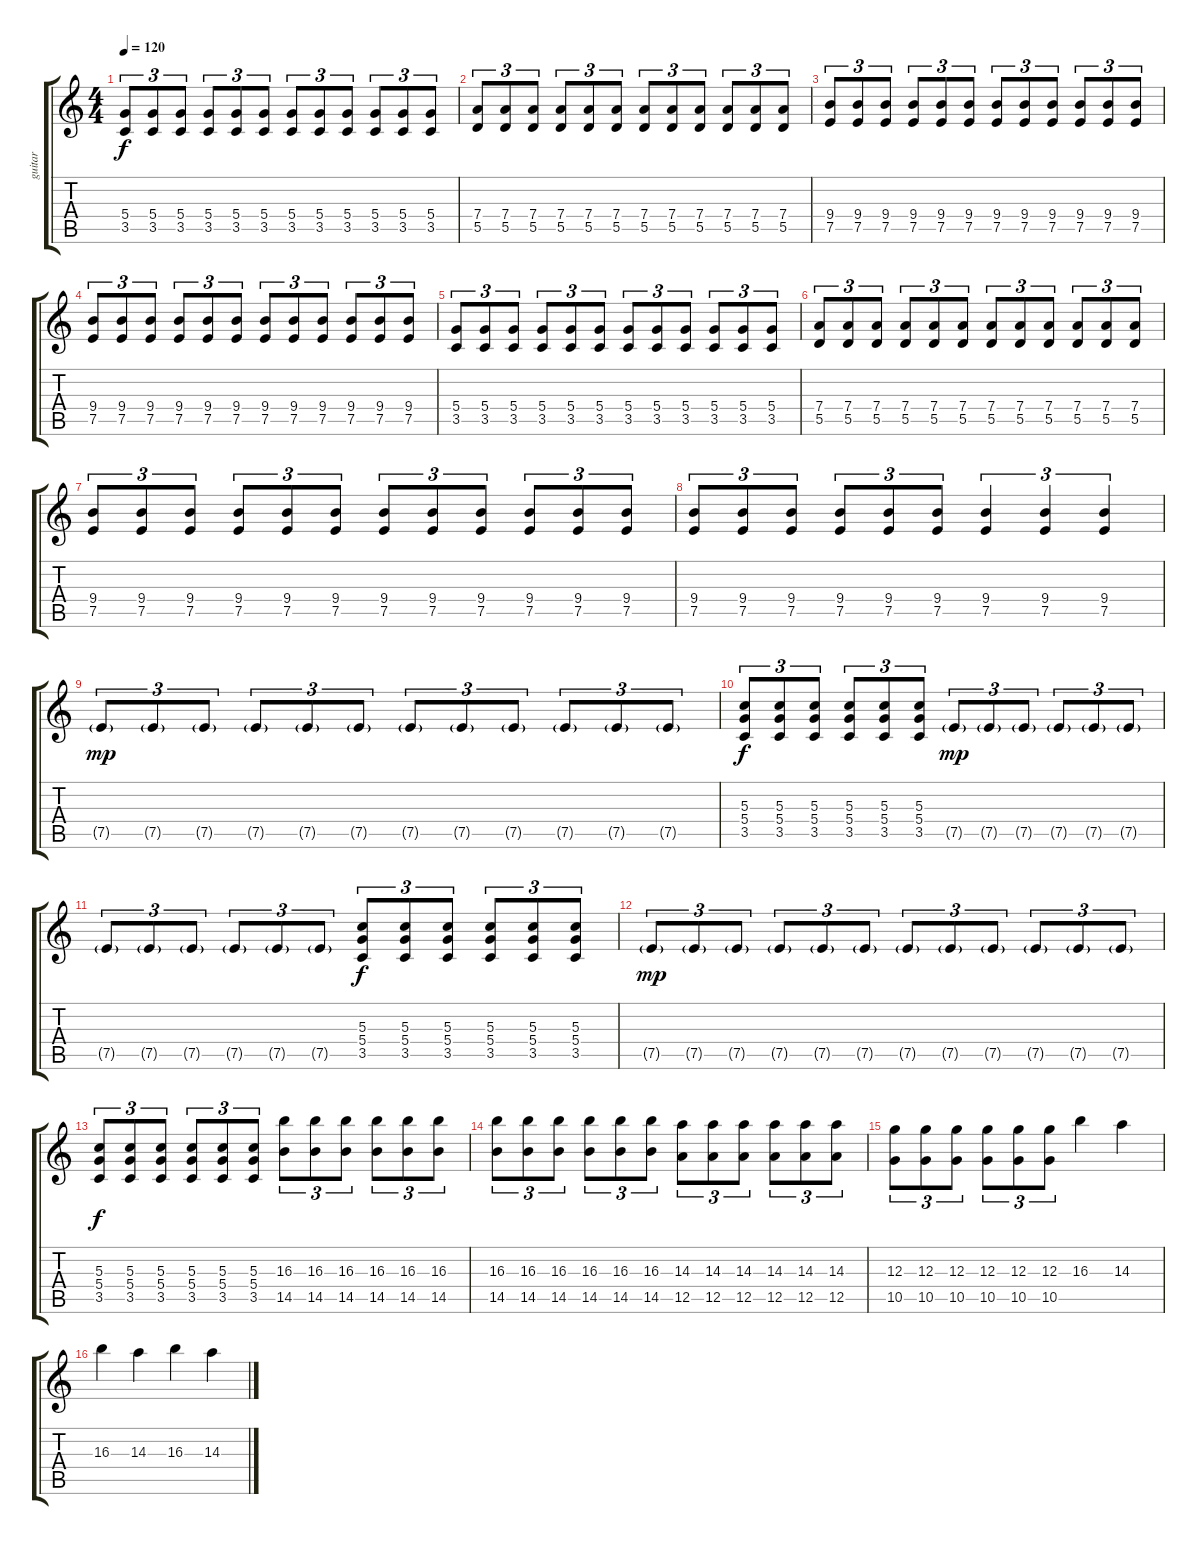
\track ("guitar" "guitar") {instrument acousticguitarsteel}
\staff {score tabs}
\tuning (E4 B3 G3 D3 A2 E2) {hide}
\ts (4 4)
\tempo 120
\clef g2
\ks c
(5.4 3.5).8{tu (3 2) dy f} (5.4 3.5).8{tu (3 2)} (5.4 3.5).8{tu (3 2)} (5.4 3.5).8{tu (3 2)} (5.4 3.5).8{tu (3 2)} (5.4 3.5).8{tu (3 2)} (5.4 3.5).8{tu (3 2)} (5.4 3.5).8{tu (3 2)} (5.4 3.5).8{tu (3 2)} (5.4 3.5).8{tu (3 2)} (5.4 3.5).8{tu (3 2)} (5.4 3.5).8{tu (3 2)} |
(7.4 5.5).8{tu (3 2)} (7.4 5.5).8{tu (3 2)} (7.4 5.5).8{tu (3 2)} (7.4 5.5).8{tu (3 2)} (7.4 5.5).8{tu (3 2)} (7.4 5.5).8{tu (3 2)} (7.4 5.5).8{tu (3 2)} (7.4 5.5).8{tu (3 2)} (7.4 5.5).8{tu (3 2)} (7.4 5.5).8{tu (3 2)} (7.4 5.5).8{tu (3 2)} (7.4 5.5).8{tu (3 2)} |
(9.4 7.5).8{tu (3 2)} (9.4 7.5).8{tu (3 2)} (9.4 7.5).8{tu (3 2)} (9.4 7.5).8{tu (3 2)} (9.4 7.5).8{tu (3 2)} (9.4 7.5).8{tu (3 2)} (9.4 7.5).8{tu (3 2)} (9.4 7.5).8{tu (3 2)} (9.4 7.5).8{tu (3 2)} (9.4 7.5).8{tu (3 2)} (9.4 7.5).8{tu (3 2)} (9.4 7.5).8{tu (3 2)} |
(9.4 7.5).8{tu (3 2)} (9.4 7.5).8{tu (3 2)} (9.4 7.5).8{tu (3 2)} (9.4 7.5).8{tu (3 2)} (9.4 7.5).8{tu (3 2)} (9.4 7.5).8{tu (3 2)} (9.4 7.5).8{tu (3 2)} (9.4 7.5).8{tu (3 2)} (9.4 7.5).8{tu (3 2)} (9.4 7.5).8{tu (3 2)} (9.4 7.5).8{tu (3 2)} (9.4 7.5).8{tu (3 2)} |
(5.4 3.5).8{tu (3 2)} (5.4 3.5).8{tu (3 2)} (5.4 3.5).8{tu (3 2)} (5.4 3.5).8{tu (3 2)} (5.4 3.5).8{tu (3 2)} (5.4 3.5).8{tu (3 2)} (5.4 3.5).8{tu (3 2)} (5.4 3.5).8{tu (3 2)} (5.4 3.5).8{tu (3 2)} (5.4 3.5).8{tu (3 2)} (5.4 3.5).8{tu (3 2)} (5.4 3.5).8{tu (3 2)} |
(7.4 5.5).8{tu (3 2)} (7.4 5.5).8{tu (3 2)} (7.4 5.5).8{tu (3 2)} (7.4 5.5).8{tu (3 2)} (7.4 5.5).8{tu (3 2)} (7.4 5.5).8{tu (3 2)} (7.4 5.5).8{tu (3 2)} (7.4 5.5).8{tu (3 2)} (7.4 5.5).8{tu (3 2)} (7.4 5.5).8{tu (3 2)} (7.4 5.5).8{tu (3 2)} (7.4 5.5).8{tu (3 2)} |
(9.4 7.5).8{tu (3 2)} (9.4 7.5).8{tu (3 2)} (9.4 7.5).8{tu (3 2)} (9.4 7.5).8{tu (3 2)} (9.4 7.5).8{tu (3 2)} (9.4 7.5).8{tu (3 2)} (9.4 7.5).8{tu (3 2)} (9.4 7.5).8{tu (3 2)} (9.4 7.5).8{tu (3 2)} (9.4 7.5).8{tu (3 2)} (9.4 7.5).8{tu (3 2)} (9.4 7.5).8{tu (3 2)} |
(9.4 7.5).8{tu (3 2)} (9.4 7.5).8{tu (3 2)} (9.4 7.5).8{tu (3 2)} (9.4 7.5).8{tu (3 2)} (9.4 7.5).8{tu (3 2)} (9.4 7.5).8{tu (3 2)} (9.4 7.5).4{tu (3 2)} (9.4 7.5).4{tu (3 2)} (9.4 7.5).4{tu (3 2)} |
7.5{g}.8{tu (3 2) dy mp} 7.5{g}.8{tu (3 2)} 7.5{g}.8{tu (3 2)} 7.5{g}.8{tu (3 2)} 7.5{g}.8{tu (3 2)} 7.5{g}.8{tu (3 2)} 7.5{g}.8{tu (3 2)} 7.5{g}.8{tu (3 2)} 7.5{g}.8{tu (3 2)} 7.5{g}.8{tu (3 2)} 7.5{g}.8{tu (3 2)} 7.5{g}.8{tu (3 2)} |
(5.3 5.4 3.5).8{tu (3 2) dy f} (5.3 5.4 3.5).8{tu (3 2)} (5.3 5.4 3.5).8{tu (3 2)} (5.3 5.4 3.5).8{tu (3 2)} (5.3 5.4 3.5).8{tu (3 2)} (5.3 5.4 3.5).8{tu (3 2)} 7.5{g}.8{tu (3 2) dy mp} 7.5{g}.8{tu (3 2)} 7.5{g}.8{tu (3 2)} 7.5{g}.8{tu (3 2)} 7.5{g}.8{tu (3 2)} 7.5{g}.8{tu (3 2)} |
7.5{g}.8{tu (3 2)} 7.5{g}.8{tu (3 2)} 7.5{g}.8{tu (3 2)} 7.5{g}.8{tu (3 2)} 7.5{g}.8{tu (3 2)} 7.5{g}.8{tu (3 2)} (5.3 5.4 3.5).8{tu (3 2) dy f} (5.3 5.4 3.5).8{tu (3 2)} (5.3 5.4 3.5).8{tu (3 2)} (5.3 5.4 3.5).8{tu (3 2)} (5.3 5.4 3.5).8{tu (3 2)} (5.3 5.4 3.5).8{tu (3 2)} |
7.5{g}.8{tu (3 2) dy mp} 7.5{g}.8{tu (3 2)} 7.5{g}.8{tu (3 2)} 7.5{g}.8{tu (3 2)} 7.5{g}.8{tu (3 2)} 7.5{g}.8{tu (3 2)} 7.5{g}.8{tu (3 2)} 7.5{g}.8{tu (3 2)} 7.5{g}.8{tu (3 2)} 7.5{g}.8{tu (3 2)} 7.5{g}.8{tu (3 2)} 7.5{g}.8{tu (3 2)} |
(5.3 5.4 3.5).8{tu (3 2) dy f} (5.3 5.4 3.5).8{tu (3 2)} (5.3 5.4 3.5).8{tu (3 2)} (5.3 5.4 3.5).8{tu (3 2)} (5.3 5.4 3.5).8{tu (3 2)} (5.3 5.4 3.5).8{tu (3 2)} (16.3 14.5).8{tu (3 2)} (16.3 14.5).8{tu (3 2)} (16.3 14.5).8{tu (3 2)} (16.3 14.5).8{tu (3 2)} (16.3 14.5).8{tu (3 2)} (16.3 14.5).8{tu (3 2)} |
(16.3 14.5).8{tu (3 2)} (16.3 14.5).8{tu (3 2)} (16.3 14.5).8{tu (3 2)} (16.3 14.5).8{tu (3 2)} (16.3 14.5).8{tu (3 2)} (16.3 14.5).8{tu (3 2)} (14.3 12.5).8{tu (3 2)} (14.3 12.5).8{tu (3 2)} (14.3 12.5).8{tu (3 2)} (14.3 12.5).8{tu (3 2)} (14.3 12.5).8{tu (3 2)} (14.3 12.5).8{tu (3 2)} |
(12.3 10.5).8{tu (3 2)} (12.3 10.5).8{tu (3 2)} (12.3 10.5).8{tu (3 2)} (12.3 10.5).8{tu (3 2)} (12.3 10.5).8{tu (3 2)} (12.3 10.5).8{tu (3 2)} 16.3.4 14.3.4 |
16.3.4 14.3.4 16.3.4 14.3.4
